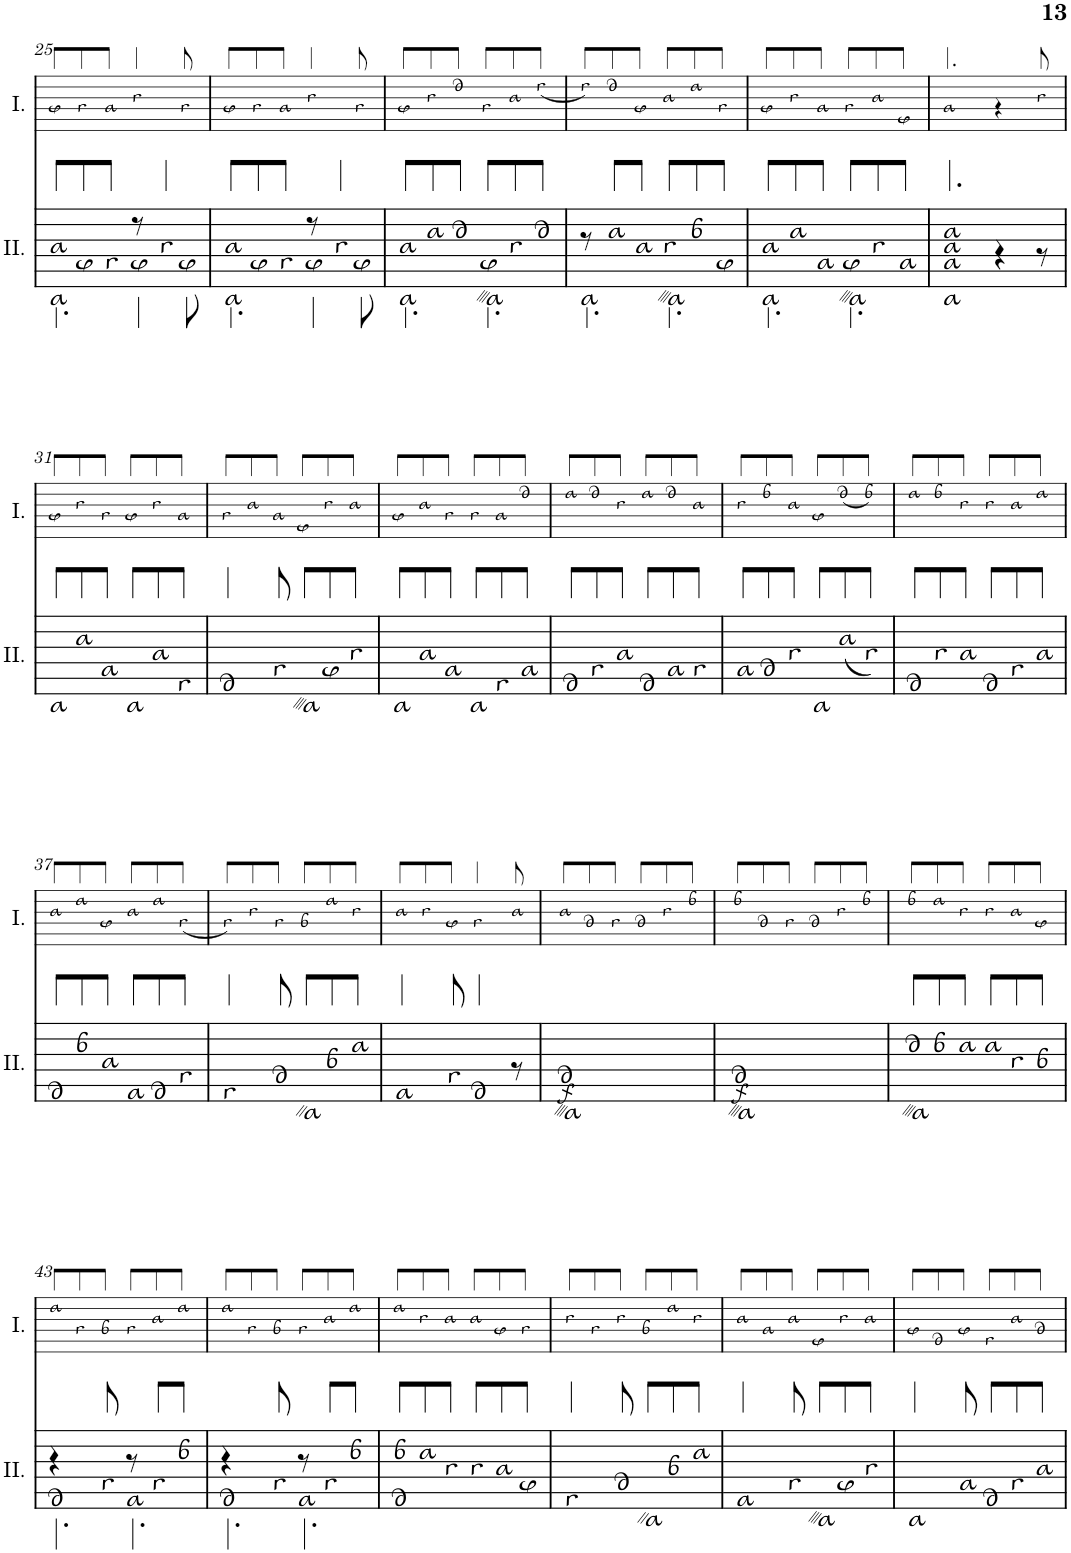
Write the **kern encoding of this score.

**kern	**kern	**kern	**kern
*part2	*part2	*part1	*part1
*staff4	*staff3	*staff2	*staff1
*I"II.	*	*I"I.	*
*I'II.	*	*I'I.	*
!!LO:PB:g=z
*	*clefGv2	*	*clefGv2
*k[f#]	*k[f#]	*k[f#]	*k[f#]
*M6/8	*M6/8	*M6/8	*M6/8
=25	=25	=25	=25
*^	*^	*	*
8D/L	4.DD\	8D/L	4.DD	8F#/L	8F#/L
8C#X/	.	8C#X/	.	8E/	8E/
8BB/J	.	8BB/J	.	8D/J	8D/J
8r	4C#X\	8r	4C#	4A/	4A
4E/	.	4E	.	.	.
.	8C#\	.	8C#	8E/	8E
=26	=26	=26	=26	=26	=26
8D/L	4.DD\	8D/L	4.DD	8F#/L	8F#/L
8C#X/	.	8C#X/	.	8E/	8E/
8BB/J	.	8BB/J	.	8D/J	8D/J
8r	4C#X\	8r	4C#	4A/	4A
4E/	.	4E	.	.	.
.	8C#\	.	8C#	8E/	8E
=27	=27	=27	=27	=27	=27
8D/L	4.DD\	8D/L	4.DD	8F#/L	8F#/L
8F#/	.	8F#/	.	8A/	8A/
8A/J	.	8A/J	.	8d/J	8d/J
8C#X/L	4.AAA\	8C#X/L	4.AAA	8E/L	8E/L
8E/	.	8E/	.	8G/	8G/
8A/J	.	8A/J	.	8c#X/J	(8c#X/J
=28	=28	=28	=28	=28	=28
8r	4.DD\	8r	4.DD	8c#X/L	8c#X/L)
8F#/L	.	8F#/L	.	8d/	8d/
8D/J	.	8D/J	.	8F#/J	8F#/J
8E/L	4.AAA\	8E/L	4.AAA	8G/L	8G/L
8G/	.	8G/	.	8B/	8B/
8C#X/J	.	8C#X/J	.	8E/J	8E/J
=29	=29	=29	=29	=29	=29
8D/L	4.DD\	8D/L	4.DD	8F#/L	8F#/L
8F#/	.	8F#/	.	8A/	8A/
8AA/J	.	8AA/J	.	8D/J	8D/J
8C#X/L	4.AAA\	8C#X/L	4.AAA	8E/L	8E/L
8E/	.	8E/	.	8G/	8G/
8AA/J	.	8AA/J	.	8C#X/J	8C#X/J
*v	*v	*	*	*	*
*	*v	*v	*	*
=30	=30	=30	=30
4.DD/ 4.AA/ 4.D/ 4.F#/	4.DD 4.AA 4.D 4.F#	4.D/	4.D
4r	4r	4r	4r
8r	8r	8A/	8A
!!LO:LB:g=z
=31	=31	=31	=31
8DD/L	8DD/L	8F#/L	8F#/L
8F#/	8F#/	8A/	8A/
8AA/J	8AA/J	8E/J	8E/J
8DD/L	8DD/L	8F#/L	8F#/L
8D/	8D/	8A/	8A/
8FF#/J	8FF#/J	8D/J	8D/J
=32	=32	=32	=32
4GG/	4GG	8E/L	8E/L
.	.	8G/	8G/
8BB/	8BB	8D/J	8D/J
8AAA/L	8AAA/L	8C#X/L	8C#X/L
8C#X/	8C#X/	8A/	8A/
8E/J	8E/J	8G/J	8G/J
=33	=33	=33	=33
8DD/L	8DD/L	8F#/L	8F#/L
8D/	8D/	8G/	8G/
8AA/J	8AA/J	8E/J	8E/J
8DD/L	8DD/L	8E/L	8E/L
8FF#/	8FF#/	8D/	8D/
8AA/J	8AA/J	8d/J	8d/J
=34	=34	=34	=34
8GG/L	8GG/L	8B/L	8B/L
8BB/	8BB/	8d/	8d/
8D/J	8D/J	8A/J	8A/J
8GG/L	8GG/L	8B/L	8B/L
8AA/	8AA/	8d/	8d/
8BB/J	8BB/J	8G/J	8G/J
=35	=35	=35	=35
8AA/L	8AA/L	8A/L	8A/L
8C/	8C/	8c/	8c/
8E/J	8E/J	8G/J	8G/J
8DD/L	8DD/L	8F#/L	8F#/L
8F#/	(8F#/	8d/	(8d/
8E/J	8E/J)	8c/J	8c/J)
=36	=36	=36	=36
8GG/L	8GG/L	8B/L	8B/L
8E/	8E/	8c/	8c/
8D/J	8D/J	8A/J	8A/J
8GG/L	8GG/L	8A/L	8A/L
8BB/	8BB/	8G/	8G/
8D/J	8D/J	8B/J	8B/J
!!LO:LB:g=z
=37	=37	=37	=37
8GG/L	8GG/L	8G/L	8G/L
8G/	8G/	8B/	8B/
8D/J	8D/J	8F#/J	8F#/J
8EE/L	8EE/L	8G/L	8G/L
8GG/	8GG/	8B/	8B/
8BB/J	8BB/J	8E/J	(8E/J
=38	=38	=38	=38
4FF#/	4FF#	8E/L	8E/L)
.	.	8A/	8A/
8C/	8C	8E/J	8E/J
8BBB/L	8BBB/L	8D#X/L	8D#X/L
8D#X/	8D#X/	8B/	8B/
8F#/J	8F#/J	8A/J	8A/J
=39	=39	=39	=39
4EE/	4EE	8G/L	8G/L
.	.	8A/	8A/
8BB/	8BB	8F#/J	8F#/J
4GG/	4GG	4E/	4E
8r	8r	8G/	8G
=40	=40	=40	=40
2.AAA 2.AA 2.C	2.AAA 2.AA 2.C	8G/L	8G/L
.	.	8Fn/	8Fn/
.	.	8E/J	8E/J
.	.	8F/L	8F/L
.	.	8A/	8A/
.	.	8c/J	8c/J
=41	=41	=41	=41
2.AAA 2.AA 2.C	2.AAA 2.AA 2.C	8c/L	8c/L
.	.	8Fn/	8Fn/
.	.	8E/J	8E/J
.	.	8F/L	8F/L
.	.	8A/	8A/
.	.	8c/J	8c/J
=42	=42	=42	=42
*^	*^	*	*
8A/L	2.AAA	8A/L	2.AAA	8c/L	8c\L
8G/	.	8G/	.	8B/	8B\
8F#/J	.	8F#/J	.	8A/J	8A\J
8F#/L	.	8F#/L	.	8A/L	8A/L
8E/	.	8E/	.	8G/	8G/
8D#X/J	.	8D#X/J	.	8F#/J	8F#/J
!!LO:LB:g=z
=43	=43	=43	=43	=43	=43
4r	4.GG\	4r	4.GG	8B/L	8B/L
.	.	.	.	8E/	8E/
8BB/	.	8BB	.	8D#X/J	8D#X/J
8r	4.EE\	8r	4.EE	8E/L	8E/L
8BB/L	.	8BB/L	.	8G/	8G/
8G/J	.	8G/J	.	8B/J	8B/J
=44	=44	=44	=44	=44	=44
4r	4.GG\	4r	4.GG	8B/L	8B/L
.	.	.	.	8E/	8E/
8BB/	.	8BB	.	8D#X/J	8D#X/J
8r	4.EE\	8r	4.EE	8E/L	8E/L
8BB/L	.	8BB/L	.	8G/	8G/
8G/J	.	8G/J	.	8B/J	8B/J
=45	=45	=45	=45	=45	=45
8G/L	2.GG	8G/L	2.GG	8B/L	8B/L
8F#/	.	8F#/	.	8A/	8A/
8E/J	.	8E/J	.	8G/J	8G/J
8E/L	.	8E/L	.	8G/L	8G/L
8D/	.	8D/	.	8F#/	8F#/
8C#X/J	.	8C#X/J	.	8E/J	8E/J
*v	*v	*	*	*	*
*	*v	*v	*	*
=46	=46	=46	=46
4FF#/	4FF#	8A/L	8A/L
.	.	8E/	8E/
8C/	8C	8A/J	8A/J
8BBB/L	8BBB/L	8D#X/L	8D#X/L
8D#X/	8D#X/	8B/	8B/
8F#/J	8F#/J	8A/J	8A/J
=47	=47	=47	=47
4EE/	4EE	8G/L	8G/L
.	.	8D/	8D/
8BB/	8BB	8G/J	8G/J
8AAA/L	8AAA/L	8C#X/L	8C#X/L
8C#X/	8C#X/	8A/	8A/
8E/J	8E/J	8G/J	8G/J
=48	=48	=48	=48
4DD/	4DD	8F#/L	8F#/L
.	.	8C/	8C/
8AA/	8AA	8F#/J	8F#/J
8GG/L	8GG/L	8BB/L	8BB/L
8BB/	8BB/	8G/	8G/
8D/J	8D/J	8Fn/J	8Fn/J
=	=	=	=
*-	*-	*-	*-
